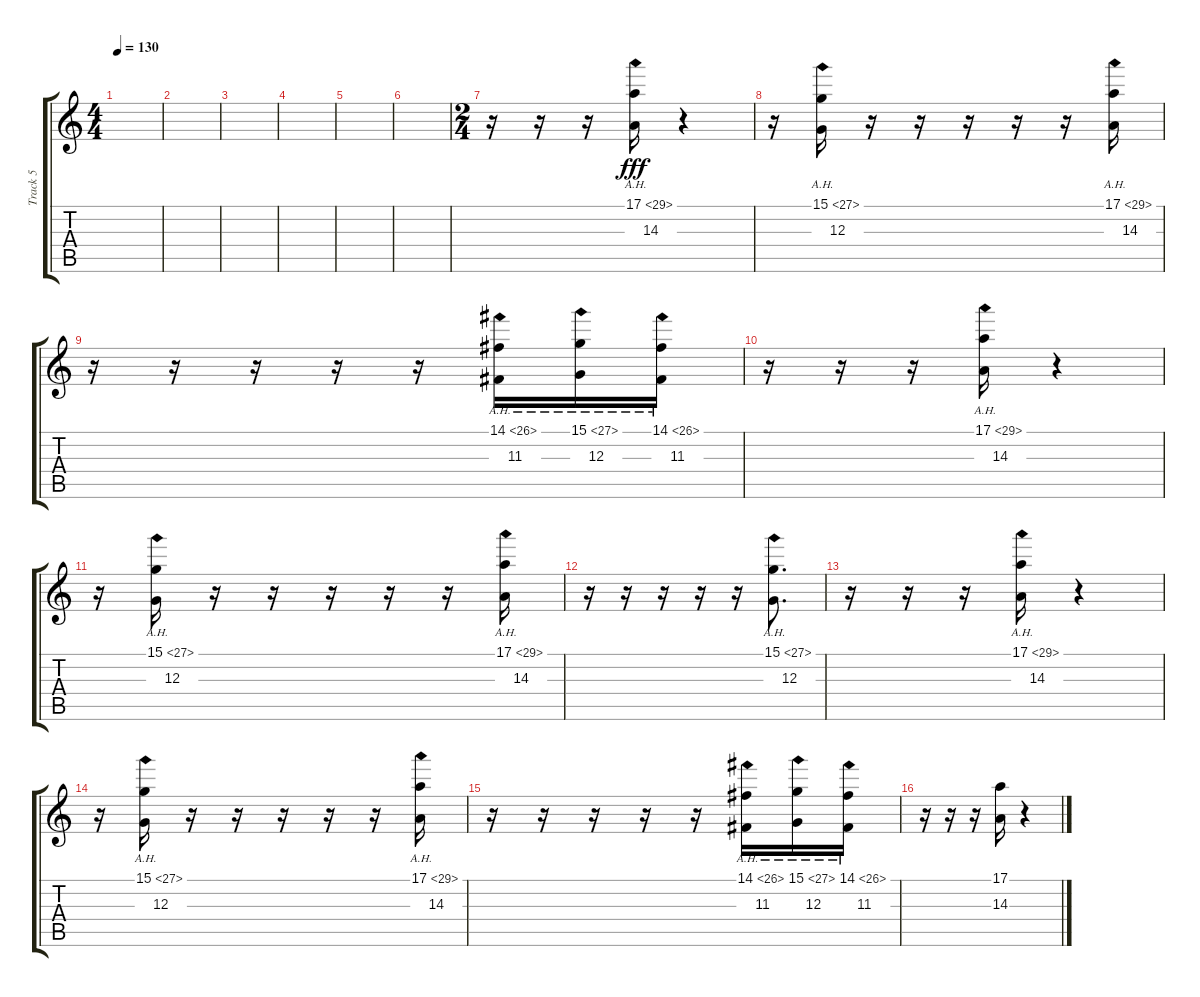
\track ("Track 5" "Track 5") {instrument synthstrings1}
\staff {score tabs}
\tuning (E4 B3 G3 D3 A2 E2) {hide}
\ts (4 4)
\tempo 130
\clef g2
\ks c
|
|
|
|
|
|
\ts (2 4)
r.16{volume 7 instrument synthstrings1} r.16 r.16 (17.1{ah 12} 14.3).16{dy fff} r.4 |
r.16 (15.1{ah 12} 12.3).16 r.16 r.16 r.16 r.16 r.16 (17.1{ah 12} 14.3).16 |
r.16 r.16 r.16 r.16 r.16 (14.1{ah 12} 11.3).16 (15.1{ah 12} 12.3).16 (14.1{ah 12} 11.3).16 |
r.16 r.16 r.16 (17.1{ah 12} 14.3).16 r.4 |
r.16 (15.1{ah 12} 12.3).16 r.16 r.16 r.16 r.16 r.16 (17.1{ah 12} 14.3).16 |
r.16 r.16 r.16 r.16 r.16 (15.1{ah 12} 12.3).8{d} |
r.16 r.16 r.16 (17.1{ah 12} 14.3).16 r.4 |
r.16 (15.1{ah 12} 12.3).16 r.16 r.16 r.16 r.16 r.16 (17.1{ah 12} 14.3).16 |
r.16 r.16 r.16 r.16 r.16 (14.1{ah 12} 11.3).16 (15.1{ah 12} 12.3).16 (14.1{ah 12} 11.3).16 |
r.16 r.16 r.16 (17.1 14.3).16 r.4
